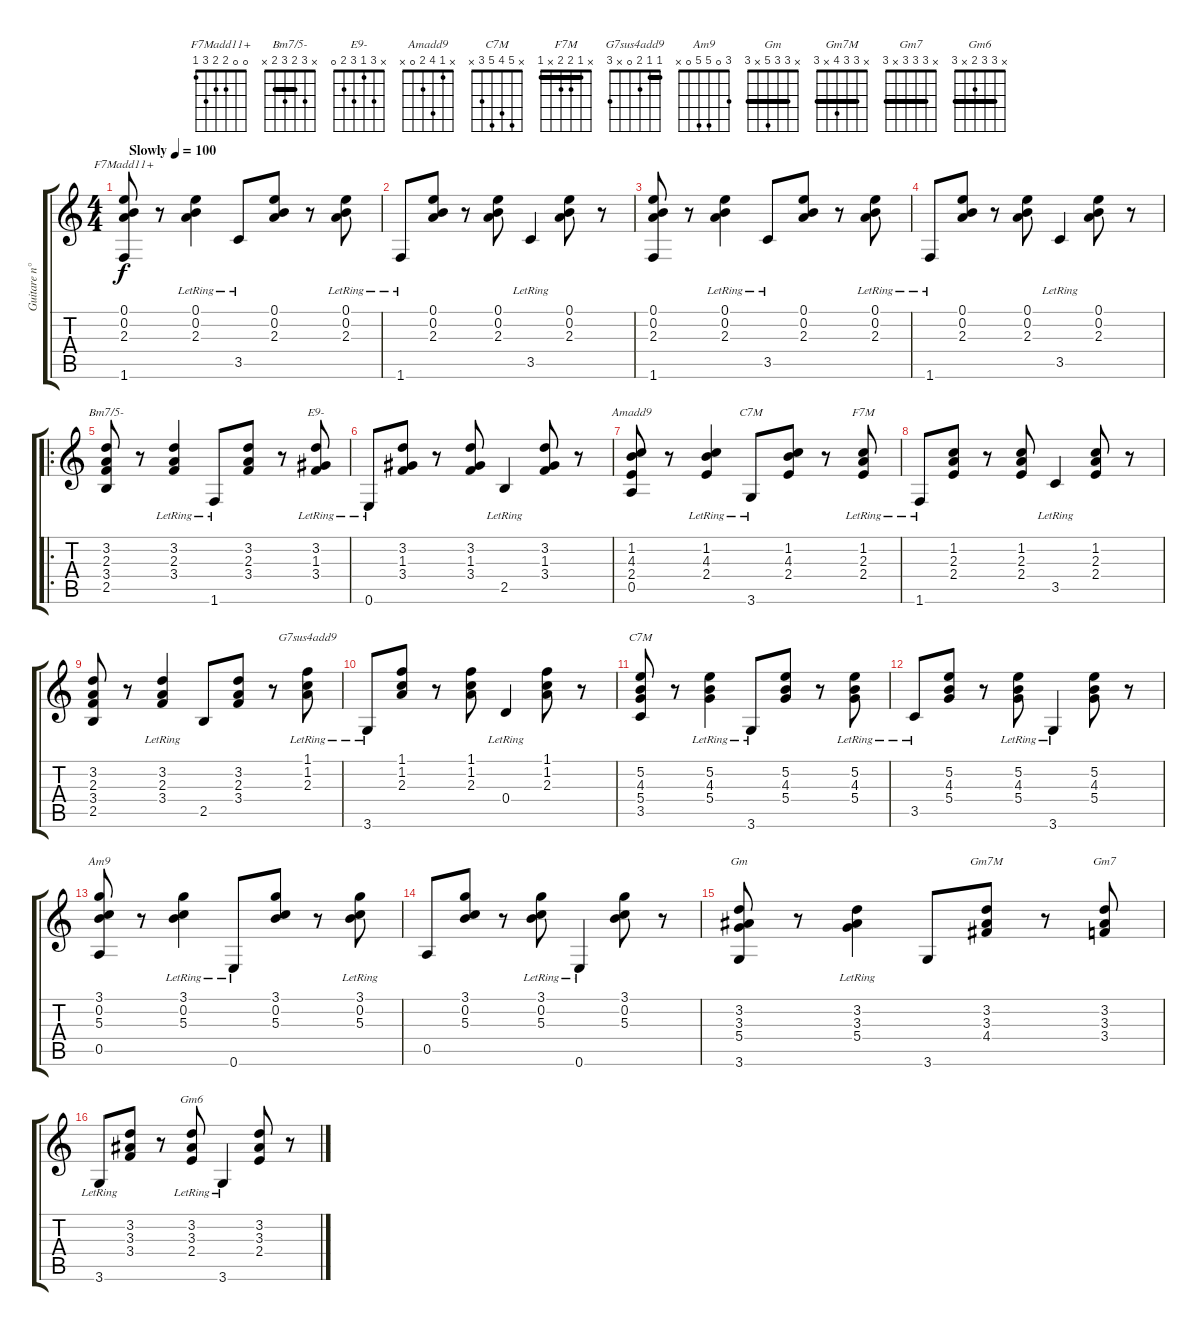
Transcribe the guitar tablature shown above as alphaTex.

\track ("Guitare n°1" "Guitare n°") {instrument acousticguitarsteel}
\staff {score tabs}
\tuning (E4 B3 G3 D3 A2 E2) {hide}
\chord ("F7Madd11+" 0 0 2 2 3 1)
\chord ("Bm7/5-" x 3 2 3 2 x) {barre 2}
\chord ("E9-" x 3 1 3 2 0)
\chord ("Amadd9" x 1 4 2 0 x)
\chord ("C7M" 0 1 4 2 x 3)
\chord ("F7M" x 1 2 2 x 1) {barre 1}
\chord ("G7sus4add9" 1 1 2 0 x 3) {barre 1}
\chord ("C7M" x 5 4 5 3 x)
\chord ("Am9" 3 0 5 5 0 x)
\chord ("Gm" x 3 3 5 x 3) {barre 3}
\chord ("Gm7M" x 3 3 4 x 3) {barre 3}
\chord ("Gm7" x 3 3 3 x 3) {barre 3}
\chord ("Gm6" x 3 3 2 x 3) {barre 3}
\ts (4 4)
\tempo (100 "Slowly")
\clef g2
\ks c
(0.1 0.2 2.3 1.6).8{ch "F7Madd11+" dy f instrument acousticguitarsteel} r.8 (0.1{lr} 0.2{lr} 2.3{lr}).4 3.5{lr}.8 (0.1 0.2 2.3).8 r.8 (0.1 0.2 2.3{lr}).8 |
1.6{lr}.8 (0.1 0.2 2.3).8 r.8 (0.1 0.2 2.3).8 3.5{lr}.4 (0.1 0.2 2.3).8 r.8 |
(0.1 0.2 2.3 1.6).8 r.8 (0.1 0.2 2.3{lr}).4 3.5{lr}.8 (0.1 0.2 2.3).8 r.8 (0.1 0.2 2.3{lr}).8 |
1.6{lr}.8 (0.1 0.2 2.3).8 r.8 (0.1 0.2 2.3).8 3.5{lr}.4 (0.1 0.2 2.3).8 r.8 |
\ro
(3.2 2.3 3.4 2.5).8{ch "Bm7/5-"} r.8 (3.2 2.3{lr} 3.4).4 1.6{lr}.8 (3.2 2.3 3.4).8 r.8 (3.2 1.3 3.4{lr}).8{ch "E9-"} |
0.6{lr}.8 (3.2 1.3 3.4).8 r.8 (3.2 1.3 3.4).8 2.5{lr}.4 (3.2 1.3 3.4).8 r.8 |
(1.2 4.3 2.4 0.5).8{ch "Amadd9"} r.8 (1.2 4.3 2.4{lr}).4 3.6{lr}.8{ch "C7M"} (1.2 4.3 2.4).8 r.8 (1.2 2.3{lr} 2.4).8{ch "F7M"} |
1.6{lr}.8 (1.2 2.3 2.4).8 r.8 (1.2 2.3 2.4).8 3.5{lr}.4 (1.2 2.3 2.4).8 r.8 |
(3.2 2.3 3.4 2.5).8 r.8 (3.2 2.3 3.4{lr}).4 2.5.8 (3.2 2.3 3.4).8 r.8 (1.1 1.2 2.3{lr}).8{ch "G7sus4add9"} |
3.6{lr}.8 (1.1 1.2 2.3).8 r.8 (1.1 1.2 2.3).8 0.4{lr}.4 (1.1 1.2 2.3).8 r.8 |
(5.2 4.3 5.4 3.5).8{ch "C7M"} r.8 (5.2 4.3 5.4{lr}).4 3.6{lr}.8 (5.2 4.3 5.4).8 r.8 (5.2 4.3 5.4{lr}).8 |
3.5{lr}.8 (5.2 4.3 5.4).8 r.8 (5.2 4.3 5.4{lr}).8 3.6{lr}.4 (5.2 4.3 5.4).8 r.8 |
(3.1 0.2 5.3 0.5).8{ch "Am9"} r.8 (3.1 0.2 5.3{lr}).4 0.6{lr}.8 (3.1 0.2 5.3).8 r.8 (3.1 0.2{lr} 5.3).8 |
0.5.8 (3.1 0.2 5.3).8 r.8 (3.1 0.2{lr} 5.3).8 0.6{lr}.4 (3.1 0.2 5.3).8 r.8 |
(3.2 3.3 5.4 3.6).8{ch "Gm"} r.8 (3.2 3.3 5.4{lr}).4 3.6.8 (3.2 3.3 4.4).8{ch "Gm7M"} r.8 (3.2 3.3 3.4).8{ch "Gm7"} |
3.6{lr}.8 (3.2 3.3 3.4).8 r.8 (3.2 3.3 2.4{lr}).8{ch "Gm6"} 3.6{lr}.4 (3.2 3.3 2.4).8 r.8
